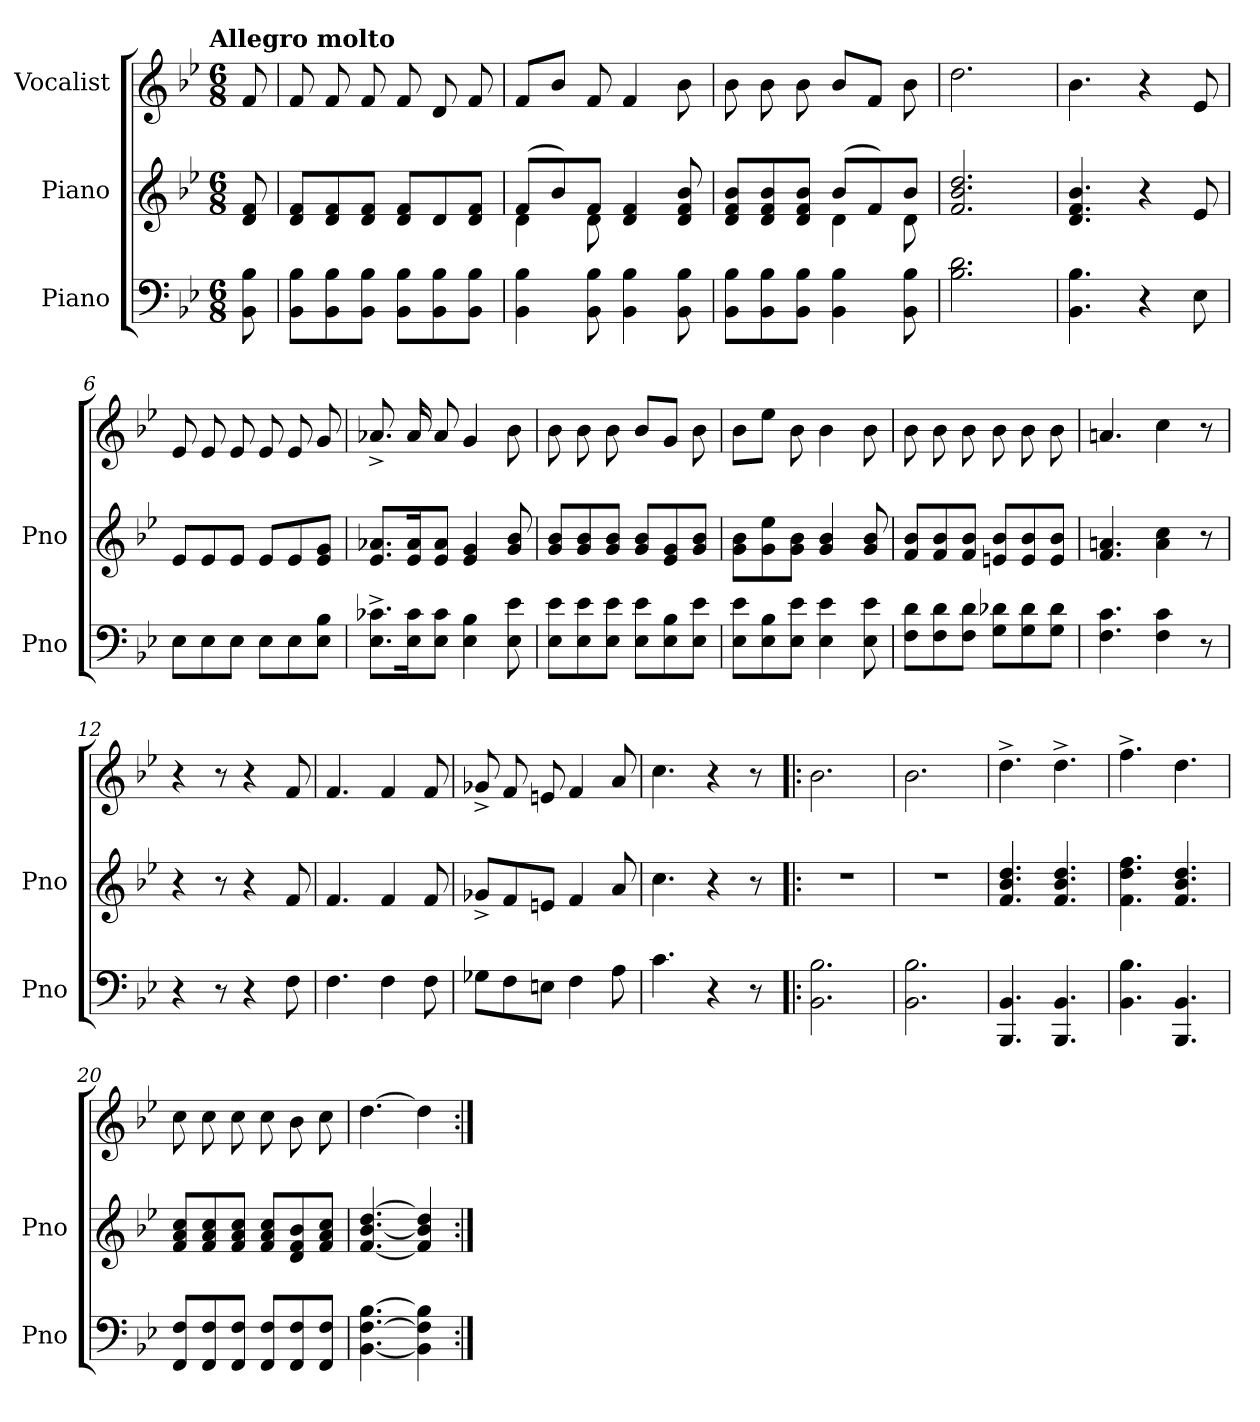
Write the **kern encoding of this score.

**kern	**kern	**kern
*part3	*part2	*part1
*staff3	*staff2	*staff1
*I"Piano	*I"Piano	*I"Vocalist
*I'Pno	*I'Pno	*
*clefF4	*clefG2	*clefG2
*k[b-e-]	*k[b-e-]	*k[b-e-]
*B-:	*B-:	*B-:
!!LO:TX:omd:t=Allegro molto
*M6/8	*M6/8	*M6/8
*MM120	*MM120	*MM120
=	=	=
8BB- 8B-	8d 8f	8f
=1	=1	=1
8BB- 8B-L	8d 8fL	8f
8BB- 8B-	8d 8f	8f
8BB- 8B-J	8d 8fJ	8f
8BB- 8B-L	8d 8fL	8f
8BB- 8B-	8d	8d
8BB- 8B-J	8d 8fJ	8f
=2	=2	=2
*	*^	*
4BB- 4B-	(8fL	4d	8fL
.	8b-)	.	8b-J
8BB- 8B-	8fJ	8d	8f
4BB- 4B-	4d 4f	4.ryy	4f
8BB- 8B-	8d 8f 8b-	.	8b-
=3	=3	=3	=3
8BB- 8B-L	8d 8f 8b-L	4.ryy	8b-
8BB- 8B-	8d 8f 8b-	.	8b-
8BB- 8B-J	8d 8f 8b-J	.	8b-
4BB- 4B-	(8b-L	4d	8b-L
.	8f)	.	8fJ
8BB- 8B-	8b-J	8d	8b-
*	*v	*v	*
=4	=4	=4
2.B- 2.d	2.f 2.b- 2.dd	2.dd
=5	=5	=5
4.BB- 4.B-	4.d 4.f 4.b-	4.b-
4r	4r	4r
8E-	8e-	8e-
=6	=6	=6
8E-L	8e-L	8e-
8E-	8e-	8e-
8E-J	8e-J	8e-
8E-L	8e-L	8e-
8E-	8e-	8e-
8E- 8B-J	8e- 8gJ	8g
=7	=7	=7
8.E-^ 8.c-X^L	8.e- 8.a-XL	8.a-X^
16E- 16c-K	16e- 16a-K	16a-
8E- 8c-J	8e- 8a-J	8a-
4E- 4B-	4e- 4g	4g
8E- 8e-	8g 8b-	8b-
=8	=8	=8
8E- 8e-L	8g 8b-L	8b-
8E- 8e-	8g 8b-	8b-
8E- 8e-J	8g 8b-J	8b-
8E- 8e-L	8g 8b-L	8b-L
8E- 8B-	8e- 8g	8gJ
8E- 8e-J	8g 8b-J	8b-
=9	=9	=9
8E- 8e-L	8g 8b-L	8b-L
8E- 8B-	8g 8ee-	8ee-J
8E- 8e-J	8g 8b-J	8b-
4E- 4e-	4g 4b-	4b-
8E- 8e-	8g 8b-	8b-
=10	=10	=10
8F 8dL	8f 8b-L	8b-
8F 8d	8f 8b-	8b-
8F 8dJ	8f 8b-J	8b-
8G 8d-XL	8en 8b-L	8b-
8G 8d-	8e 8b-	8b-
8G 8d-J	8e 8b-J	8b-
=11	=11	=11
4.F 4.c	4.f 4.an	4.an
4F 4c	4a 4cc	4cc
8r	8r	8r
=12	=12	=12
4r	4r	4r
8r	8r	8r
4r	4r	4r
8F	8f	8f
=13	=13	=13
4.F	4.f	4.f
4F	4f	4f
8F	8f	8f
=14	=14	=14
8G-XL	8g-X^L	8g-X^
8F	8f	8f
8EnJ	8enJ	8en
4F	4f	4f
8A	8a	8a
=15	=15	=15
4.c	4.cc	4.cc
4r	4r	4r
8r	8r	8r
=16!|:	=16!|:	=16!|:
2.BB- 2.B-	2.r	2.b-
=17	=17	=17
2.BB- 2.B-	2.r	2.b-
=18	=18	=18
4.BBB- 4.BB-	4.f 4.b- 4.dd	4.dd^
4.BBB- 4.BB-	4.f 4.b- 4.dd	4.dd^
=19	=19	=19
4.BB- 4.B-	4.f 4.dd 4.ff	4.ff^
4.BBB- 4.BB-	4.f 4.b- 4.dd	4.dd
=20	=20	=20
8FF 8FL	8f 8a 8ccL	8cc
8FF 8F	8f 8a 8cc	8cc
8FF 8FJ	8f 8a 8ccJ	8cc
8FF 8FL	8f 8a 8ccL	8cc
8FF 8F	8d 8f 8b-	8b-
8FF 8FJ	8f 8a 8ccJ	8cc
=21	=21	=21
[4.BB- [4.F [4.B-	[4.f [4.b- [4.dd	[4.dd
4BB-] 4F] 4B-]	4f] 4b-] 4dd]	4dd]
=:|!	=:|!	=:|!
*-	*-	*-
